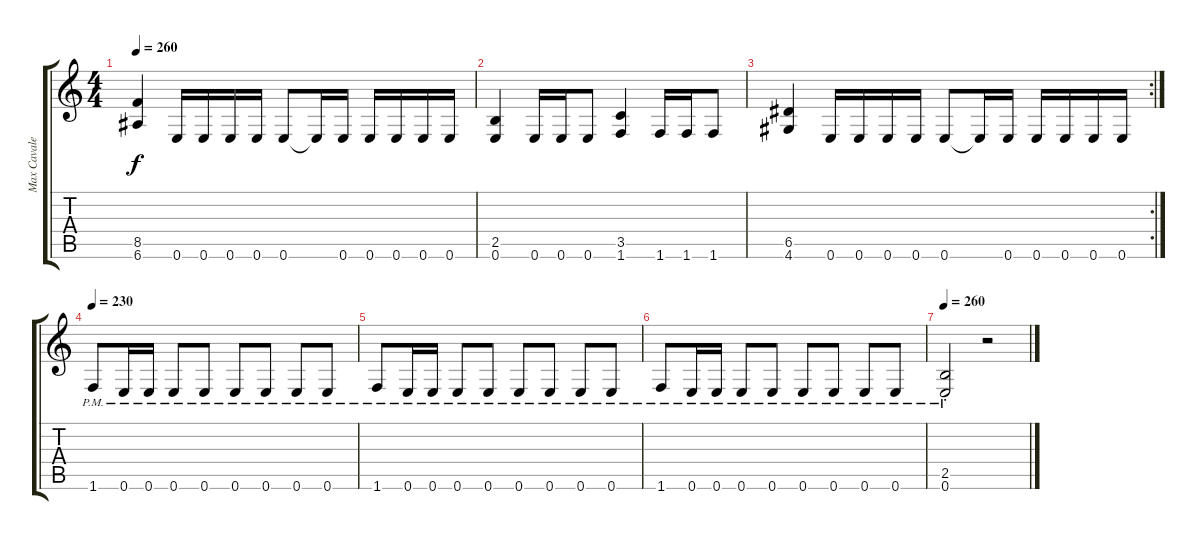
\track ("Max Cavalera" "Max Cavale") {instrument distortionguitar}
\staff {score tabs}
\tuning (E4 B3 G3 D3 A2 E2) {hide}
\ts (4 4)
\tempo 260
\clef g2
\ks c
(8.5 6.6).4{dy f} 0.6.16 0.6.16 0.6.16 0.6.16 0.6.8 0.6{t}.16 0.6.16 0.6.16 0.6.16 0.6.16 0.6.16 |
(2.5 0.6).4 0.6.16 0.6.16 0.6.8 (3.5 1.6).4 1.6.16 1.6.16 1.6.8 |
\rc 2
(6.5 4.6).4 0.6.16 0.6.16 0.6.16 0.6.16 0.6.8 0.6{t}.16 0.6.16 0.6.16 0.6.16 0.6.16 0.6.16 |
\tempo 230
1.6{pm}.8 0.6{pm}.16 0.6{pm}.16 0.6{pm}.8 0.6{pm}.8 0.6{pm}.8 0.6{pm}.8 0.6{pm}.8 0.6{pm}.8 |
1.6{pm}.8 0.6{pm}.16 0.6{pm}.16 0.6{pm}.8 0.6{pm}.8 0.6{pm}.8 0.6{pm}.8 0.6{pm}.8 0.6{pm}.8 |
1.6{pm}.8 0.6{pm}.16 0.6{pm}.16 0.6{pm}.8 0.6{pm}.8 0.6{pm}.8 0.6{pm}.8 0.6{pm}.8 0.6{pm}.8 |
\tempo 260
(2.5{pm st} 0.6{pm st}).2 r.2
